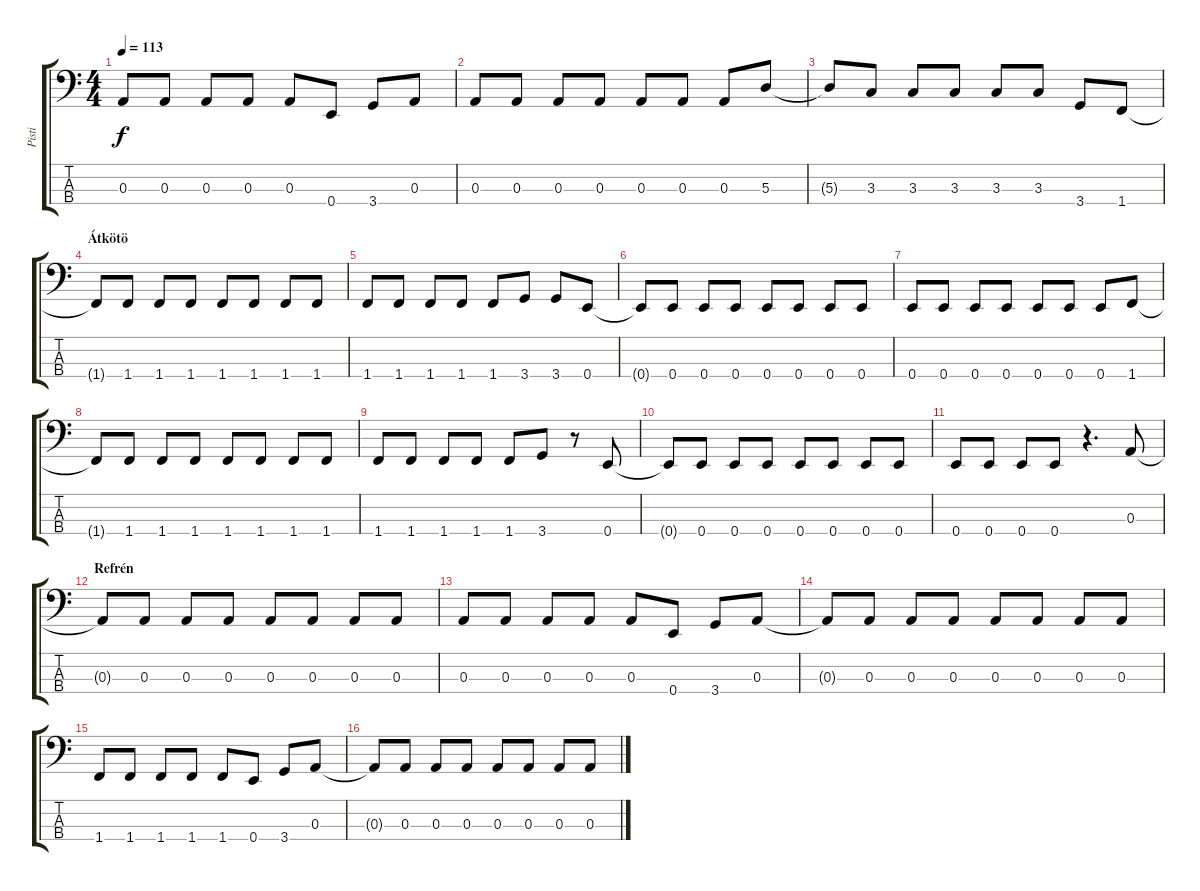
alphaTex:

\track ("Pisti" "Pisti") {instrument electricbassfinger}
\staff {score tabs}
\tuning (G2 D2 A1 E1) {hide}
\ts (4 4)
\tempo 113
\clef f4
\ks c
0.3.8{dy f} 0.3.8 0.3.8 0.3.8 0.3.8 0.4.8 3.4.8 0.3.8 |
0.3.8 0.3.8 0.3.8 0.3.8 0.3.8 0.3.8 0.3.8 5.3.8 |
5.3{t}.8 3.3.8 3.3.8 3.3.8 3.3.8 3.3.8 3.4.8 1.4.8 |
\section ("" "Átkötö")
1.4{t}.8 1.4.8 1.4.8 1.4.8 1.4.8 1.4.8 1.4.8 1.4.8 |
1.4.8 1.4.8 1.4.8 1.4.8 1.4.8 3.4.8 3.4.8 0.4.8 |
0.4{t}.8 0.4.8 0.4.8 0.4.8 0.4.8 0.4.8 0.4.8 0.4.8 |
0.4.8 0.4.8 0.4.8 0.4.8 0.4.8 0.4.8 0.4.8 1.4.8 |
1.4{t}.8 1.4.8 1.4.8 1.4.8 1.4.8 1.4.8 1.4.8 1.4.8 |
1.4.8 1.4.8 1.4.8 1.4.8 1.4.8 3.4.8 r.8 0.4.8 |
0.4{t}.8 0.4.8 0.4.8 0.4.8 0.4.8 0.4.8 0.4.8 0.4.8 |
0.4.8 0.4.8 0.4.8 0.4.8 r.4{d} 0.3.8 |
\section ("" "Refrén")
0.3{t}.8 0.3.8 0.3.8 0.3.8 0.3.8 0.3.8 0.3.8 0.3.8 |
0.3.8 0.3.8 0.3.8 0.3.8 0.3.8 0.4.8 3.4.8 0.3.8 |
0.3{t}.8 0.3.8 0.3.8 0.3.8 0.3.8 0.3.8 0.3.8 0.3.8 |
1.4.8 1.4.8 1.4.8 1.4.8 1.4.8 0.4.8 3.4.8 0.3.8 |
0.3{t}.8 0.3.8 0.3.8 0.3.8 0.3.8 0.3.8 0.3.8 0.3.8
